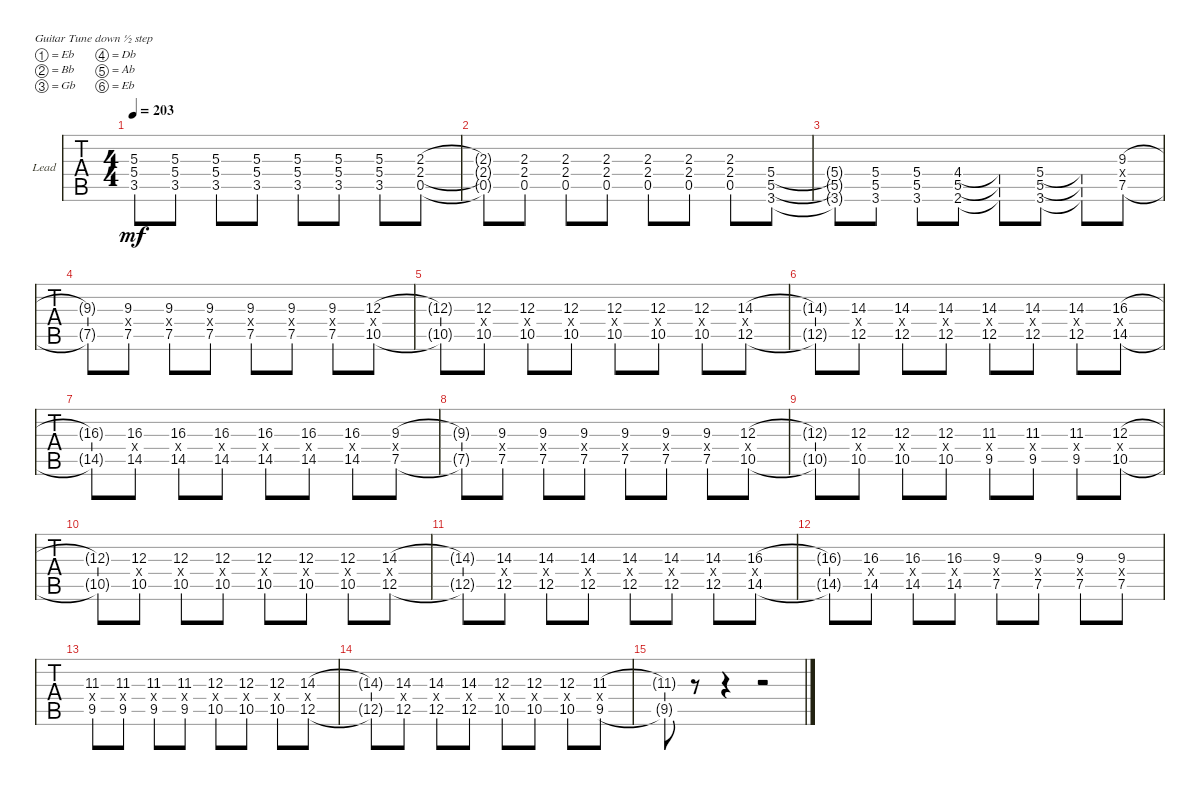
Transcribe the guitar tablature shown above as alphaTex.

\defaultSystemsLayout 4
\bracketExtendMode groupsimilarinstruments
\firstSystemTrackNameOrientation horizontal
\otherSystemsTrackNameOrientation horizontal
\track ("Zach Blair - Guitar One" "Lead") {instrument distortionguitar}
\staff {tabs}
\tuning (Eb4 Bb3 Gb3 Db3 Ab2 Eb2)
\ts (4 4)
\tempo 203
\clef g2
\ks c
(3.5{t} 5.3{t} 5.4{t}).8{dy mf} (3.5 5.4 5.3).8 (3.5 5.4 5.3).8 (3.5 5.4 5.3).8 (3.5 5.4 5.3).8 (3.5 5.3 5.4).8 (5.3 5.4 3.5).8 (0.5 2.3 2.4).8 |
(0.5{t} 2.4{t} 2.3{t}).8 (0.5 2.3 2.4).8 (0.5 2.4 2.3).8 (0.5 2.3 2.4).8 (0.5 2.4 2.3).8 (0.5 2.3 2.4).8 (0.5 2.4 2.3).8 (3.6 5.4 5.5).8 |
(3.6{t} 5.5{t} 5.4{t}).8 (3.6 5.4 5.5).8 (3.6 5.5 5.4).8 (2.6 4.4 5.5).8 (2.6{t} 5.5{t} 4.4{t}).8 (3.6 5.4 5.5).8 (3.6{t} 5.5{t} 5.4{t}).8 (7.5 9.3 7.4{x}).8 |
(9.3{t} 7.5{t}).8 (7.5 9.3 7.4{x}).8 (7.5 9.3 7.4{x}).8 (7.5 9.3 7.4{x}).8 (7.5 9.3 7.4{x}).8 (7.5 9.3 7.4{x}).8 (7.5 9.3 7.4{x}).8 (10.5 12.3 10.4{x}).8 |
(10.5{t} 12.3{t}).8 (10.5 12.3 10.4{x}).8 (10.5 12.3 10.4{x}).8 (10.5 12.3 10.4{x}).8 (10.5 12.3 10.4{x}).8 (10.5 12.3 10.4{x}).8 (10.5 12.3 10.4{x}).8 (12.5 14.3 12.4{x}).8 |
(12.5{t} 14.3{t}).8 (12.5 14.3 12.4{x}).8 (12.5 14.3 12.4{x}).8 (12.5 14.3 12.4{x}).8 (12.5 14.3 12.4{x}).8 (12.5 14.3 12.4{x}).8 (12.5 14.3 12.4{x}).8 (14.5 16.3 14.4{x}).8 |
(14.5{t} 16.3{t}).8 (14.5 16.3 14.4{x}).8 (14.5 16.3 14.4{x}).8 (14.5 16.3 14.4{x}).8 (14.5 16.3 14.4{x}).8 (14.5 16.3 14.4{x}).8 (14.5 16.3 14.4{x}).8 (7.5 9.3 7.4{x}).8 |
(9.3{t} 7.5{t}).8 (7.5 9.3 7.4{x}).8 (7.5 9.3 7.4{x}).8 (7.5 9.3 7.4{x}).8 (7.5 9.3 7.4{x}).8 (7.5 9.3 7.4{x}).8 (7.5 9.3 7.4{x}).8 (10.5 12.3 10.4{x}).8 |
(10.5{t} 12.3{t}).8 (10.5 12.3 10.4{x}).8 (10.5 12.3 10.4{x}).8 (10.5 12.3 10.4{x}).8 (9.5 11.3 10.4{x}).8 (9.5 11.3 10.4{x}).8 (9.5 11.3 10.4{x}).8 (10.5 12.3 12.4{x}).8 |
(10.5{t} 12.3{t}).8 (10.5 12.3 10.4{x}).8 (10.5 12.3 10.4{x}).8 (10.5 12.3 10.4{x}).8 (10.5 12.3 10.4{x}).8 (10.5 12.3 10.4{x}).8 (10.5 12.3 10.4{x}).8 (12.5 14.3 12.4{x}).8 |
(14.3{t} 12.5{t}).8 (12.5 14.3 12.4{x}).8 (12.5 14.3 12.4{x}).8 (12.5 14.3 12.4{x}).8 (12.5 14.3 12.4{x}).8 (12.5 14.3 12.4{x}).8 (12.5 14.3 12.4{x}).8 (14.5 16.3 14.4{x}).8 |
(14.5{t} 16.3{t}).8 (16.3 14.5 14.4{x}).8 (16.3 14.5 14.4{x}).8 (16.3 14.5 14.4{x}).8 (9.3 7.5 7.4{x}).8 (9.3 7.5 7.4{x}).8 (9.3 7.5 7.4{x}).8 (9.3 7.5 7.4{x}).8 |
(11.3 9.5 9.4{x}).8 (11.3 9.5 9.4{x}).8 (11.3 9.5 9.4{x}).8 (11.3 9.5 9.4{x}).8 (12.3 10.5 10.4{x}).8 (12.3 10.5 10.4{x}).8 (12.3 10.5 10.4{x}).8 (14.3 12.5 12.4{x}).8 |
(14.3{t} 12.5{t}).8 (14.3 12.5 12.4{x}).8 (14.3 12.5 12.4{x}).8 (14.3 12.5 12.4{x}).8 (12.3 10.5 10.4{x}).8 (12.3 10.5 10.4{x}).8 (12.3 10.5 10.4{x}).8 (11.3 9.5 9.4{x}).8 |
(11.3{t} 9.5{t}).8 r.8 r.4 r.2
